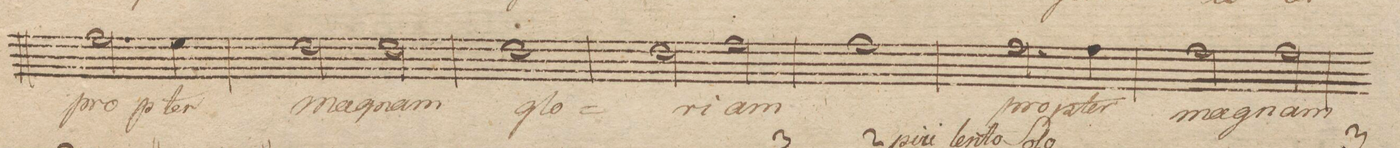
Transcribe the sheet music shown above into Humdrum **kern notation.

**kern	**text	**dynam
*I"Tenore Solo	*	*
*clefC4	*	*
*k[]	*	*
*met(c)	*	*
*M4/4	*	*
2.e\	pro-	.
4d\	-pter	.
=49	=49	=49
2c\	ma-	.
2c\	-gnam	.
=50	=50	=50
1c\	glo-	.
=51	=51	=51
2c\	-ri-	.
2e\	-am	.
=52	=52	=52
1e\	.	.
=53	=53	=53
2.e\	pro-	.
4e\	-pter	.
=54	=54	=54
2e\	ma-	.
2e\	-gnam	.
=55	=55	=55
*-	*-	*-
